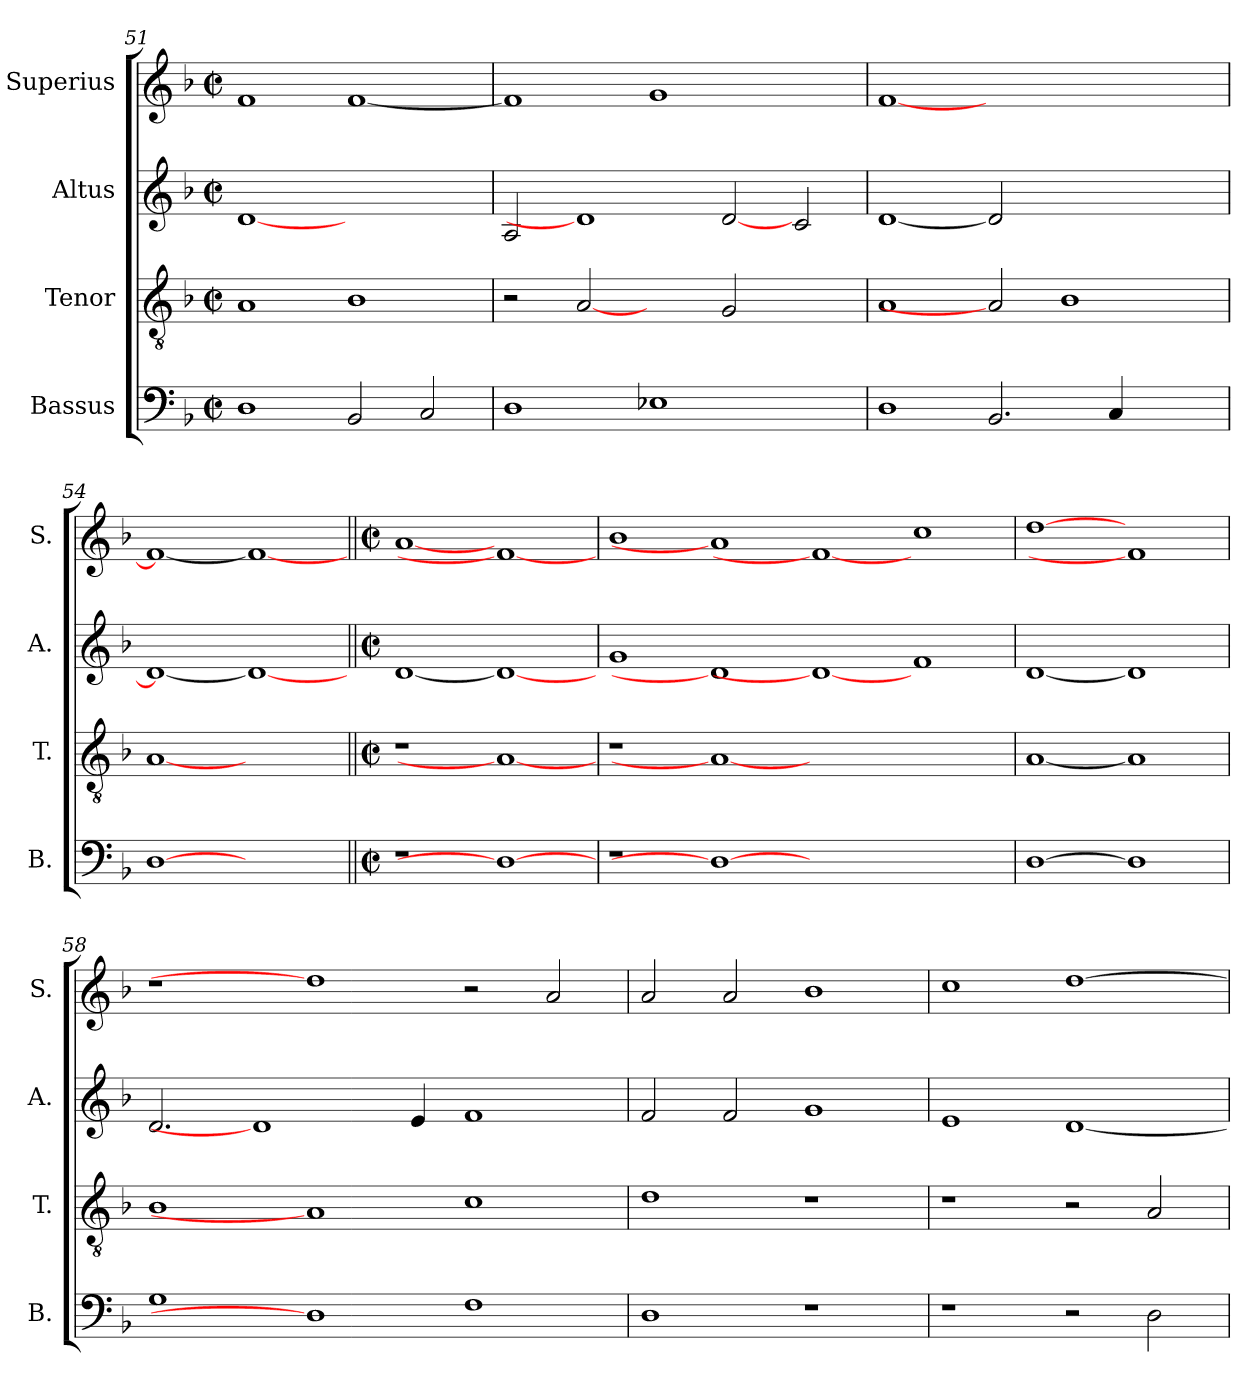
**kern	**kern	**kern	**kern
*part4	*part3	*part2	*part1
*staff4	*staff3	*staff2	*staff1
*I"Bassus	*I"Tenor	*I"Altus	*I"Superius
*I'B.	*I'T.	*I'A.	*I'S.
!!LO:PB:g=z
*clefF4	*clefGv2	*clefG2	*clefG2
*	*ITrd7c12	*	*
*k[b-]	*k[b-]	*k[b-]	*k[b-]
*F:	*F:	*F:	*F:
*M2/2	*M2/2	*M2/2	*M2/2
*met(c|)	*met(c|)	*met(c|)	*met(c|)
=51	=51	=51	=51
1Di	1AAi	[1di	1fi
2BB-i/	1BB-i	1ryy	[<1fi
2Ci/	.	.	.
=52	=52	=52	=52
1Di	2r	2Ai/	1fi]
.	[2AAi	1di]	.
1E-Xi	2ryy	.	1gi
.	2GGi/	[2di	.
2ryy	2ryy	2ci/	2ryy
=53	=53	=53	=53
1Di	1AAi	[<1di	[<1fi
2.BB-i/	2AAi]	2di]	1.ryy
.	1BB-i	1ryy	.
4Ci/	.	.	.
2ryy	.	.	.
=54	=54	=54	=54
[1Di	[1AAi	1di_<	1fi_<
1ryy	1ryy	1di_	1fi_
!!LO:LB:g=z
=55||	=55||	=55||	=55||
*M2/2	*M2/2	*M2/2	*M2/2
*met(c|)	*met(c|)	*met(c|)	*met(c|)
!LO:N:vis=1	!LO:N:vis=1	!	!
1r	1r	[1di	[1ai
1Di_	1AAi_	1di_	1fi_
=56	=56	=56	=56
!LO:N:vis=1	!LO:N:vis=1	!	!
1r	1r	1gi	1b-i
1Di_	1AAi_	1di]	1ai]
0ryy	0ryy	1di_	1fi_
.	.	1fi	1cci
=57	=57	=57	=57
[1Di	[1AAi	[1di	[1ddi
1Di]	1AAi]	1di]	1fi]
=58	=58	=58	=58
1Gi	1BB-i	2.di/	1r
.	.	1di]	.
1Di]	1AAi]	.	1ddi]
.	.	4ei/	.
1Fi	1Ci	1fi	2r
.	.	.	2ai/
=59	=59	=59	=59
1Di	1Di	2fi/	2ai/
.	.	2fi/	2ai/
1r	1r	1gi	1b-i
=60	=60	=60	=60
1r	1r	1ei	1cci
2r	2r	[<1di	[>1ddi
2Di\	2AAi/	.	.
=	=	=	=
*-	*-	*-	*-
